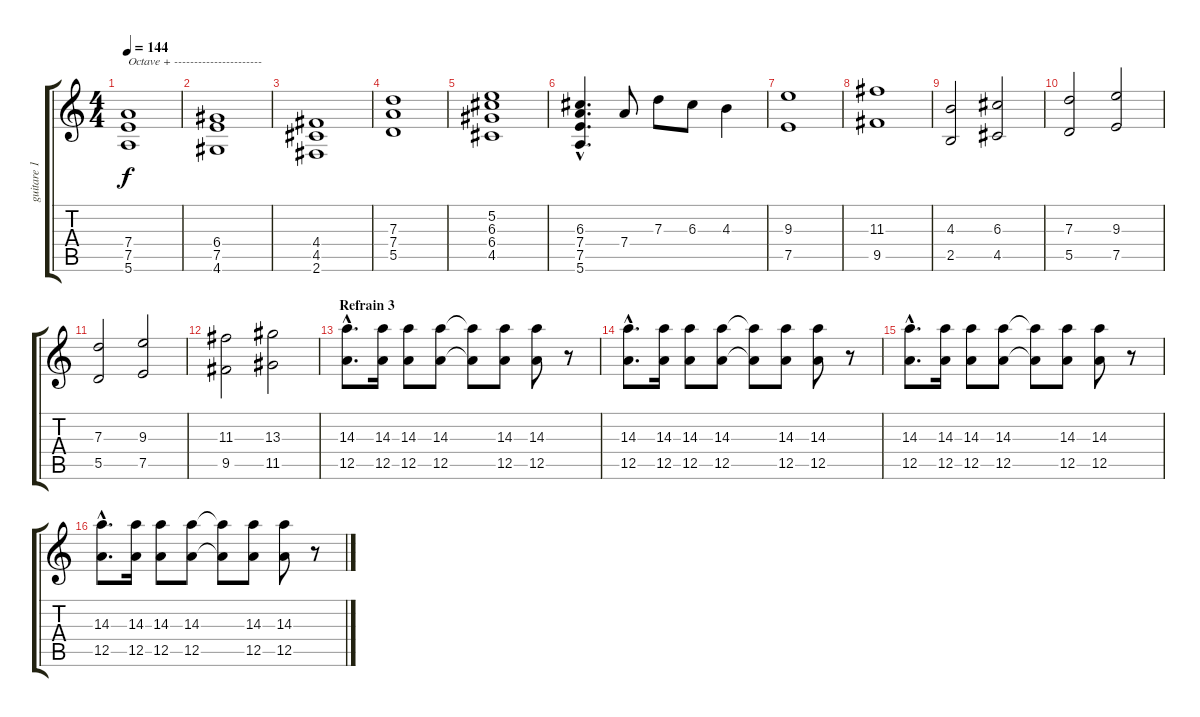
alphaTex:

\track ("guitare 1" "guitare 1") {instrument electricguitarclean}
\staff {score tabs}
\tuning (E4 B3 G3 D3 A2 E2) {hide}
\ts (4 4)
\tempo 144
\clef g2
\ks c
(7.4 7.5 5.6).1{txt "Octave + ----------------------" dy f} |
(6.4 7.5 4.6).1 |
(4.4 4.5 2.6).1 |
(7.3 7.4 5.5).1 |
(5.2 6.3 6.4 4.5).1 |
(6.3{hac} 7.4{hac} 7.5{hac} 5.6{hac}).4{d} 7.4.8 7.3.8 6.3.8 4.3.4 |
(9.3 7.5).1 |
(11.3 9.5).1 |
(4.3 2.5).2 (6.3 4.5).2 |
(7.3 5.5).2 (9.3 7.5).2 |
(7.3 5.5).2 (9.3 7.5).2 |
(11.3 9.5).2 (13.3 11.5).2 |
\section ("" "Refrain 3")
(14.3{hac} 12.5{hac}).8{d} (14.3 12.5).16 (14.3 12.5).8 (14.3 12.5).8 (14.3{t} 12.5{t}).8 (14.3 12.5).8 (14.3 12.5).8 r.8 |
(14.3{hac} 12.5{hac}).8{d} (14.3 12.5).16 (14.3 12.5).8 (14.3 12.5).8 (14.3{t} 12.5{t}).8 (14.3 12.5).8 (14.3 12.5).8 r.8 |
(14.3{hac} 12.5{hac}).8{d} (14.3 12.5).16 (14.3 12.5).8 (14.3 12.5).8 (14.3{t} 12.5{t}).8 (14.3 12.5).8 (14.3 12.5).8 r.8 |
(14.3{hac} 12.5{hac}).8{d} (14.3 12.5).16 (14.3 12.5).8 (14.3 12.5).8 (14.3{t} 12.5{t}).8 (14.3 12.5).8 (14.3 12.5).8 r.8
